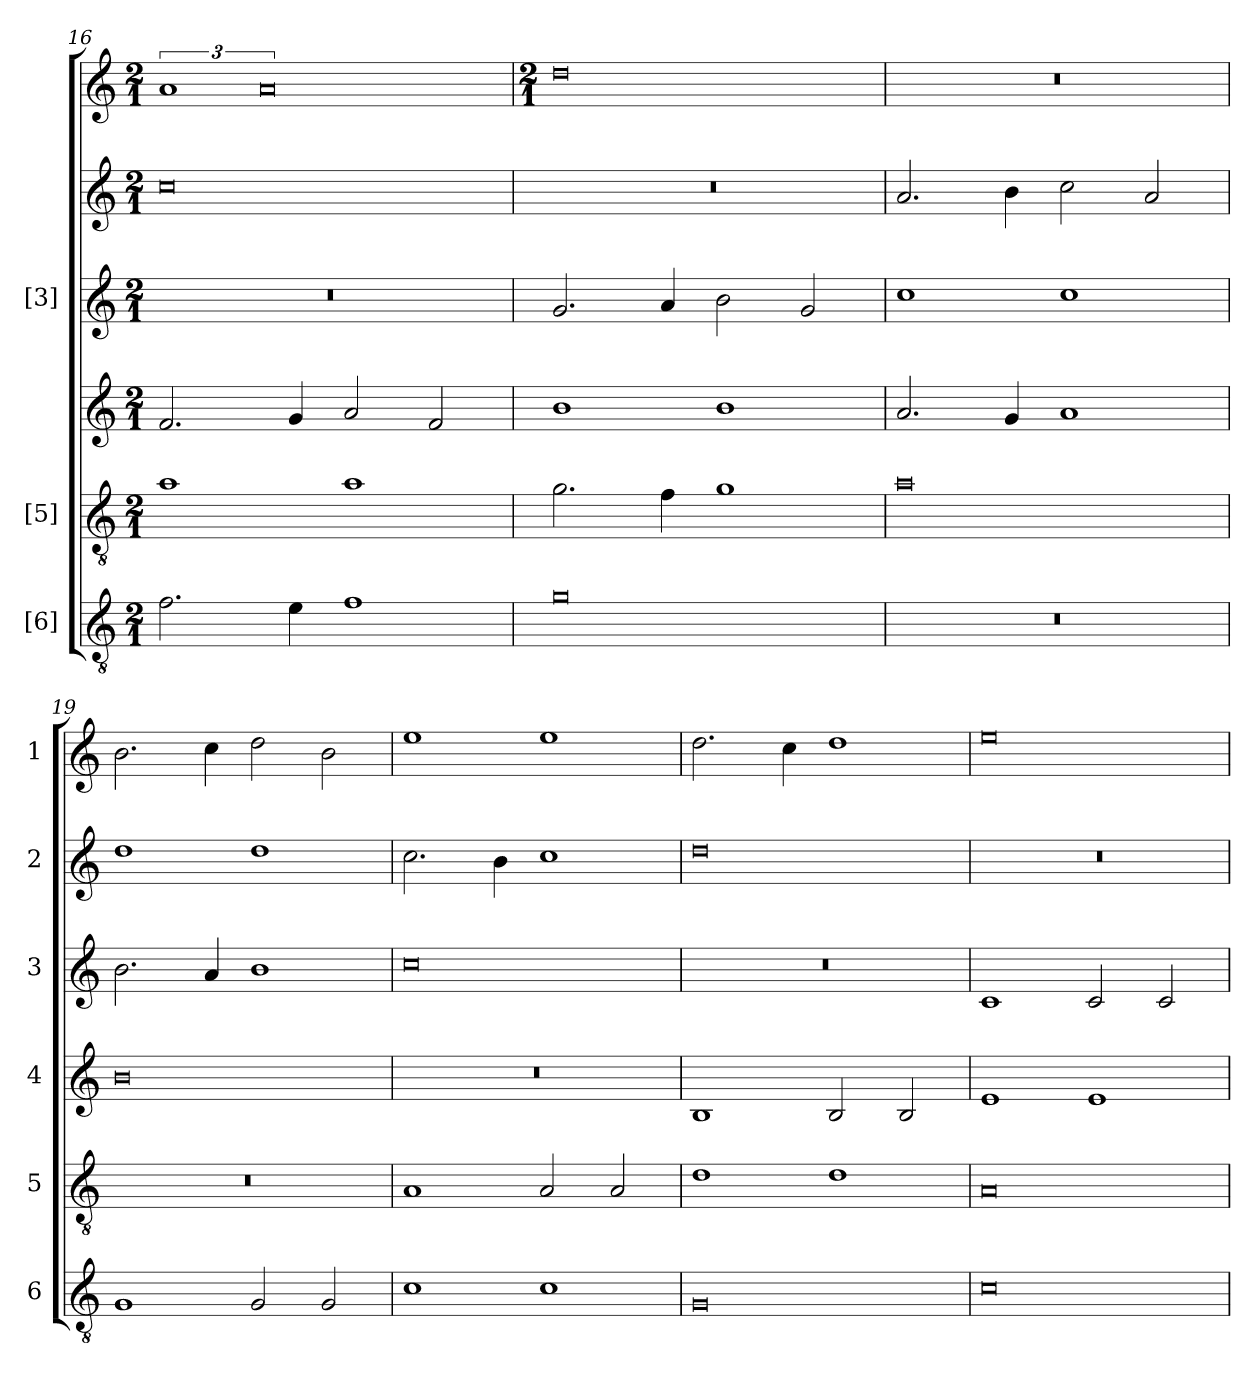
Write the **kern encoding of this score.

**kern	**kern	**kern	**kern	**kern	**kern
*part6	*part5	*part4	*part3	*part2	*part1
*staff6	*staff5	*staff4	*staff3	*staff2	*staff1
*I"[6]	*I"[5]	*I"[4]	*I"[3]	*I"[2]	*I"[1]
*I'6	*I'5	*I'4	*I'3	*I'2	*I'1
*clefGv2	*clefGv2	*clefG2	*clefG2	*clefG2	*clefG2
*k[]	*k[]	*k[]	*k[]	*k[]	*k[]
*C:	*C:	*C:	*C:	*C:	*C:
*M2/1	*M2/1	*M2/1	*M2/1	*M2/1	*M2/1
=16	=16	=16	=16	=16	=16
2.f	1a	2.f	0r	0cc	3%2a
.	.	.	.	.	3%4a
4e	.	4g	.	.	.
1f	1a	2a	.	.	.
.	.	2f	.	.	.
=17	=17	=17	=17	=17	=17
*	*	*	*	*	*M2/1
0g	2.g	1b	2.g	0r	0dd
.	4f	.	4a	.	.
.	1g	1b	2b	.	.
.	.	.	2g	.	.
=18	=18	=18	=18	=18	=18
0r	0a	2.a	1cc	2.a	0r
.	.	4g	.	4b	.
.	.	1a	1cc	2cc	.
.	.	.	.	2a	.
=19	=19	=19	=19	=19	=19
1G	0r	0b	2.b	1dd	2.b
.	.	.	4a	.	4cc
2G	.	.	1b	1dd	2dd
2G	.	.	.	.	2b
=20	=20	=20	=20	=20	=20
1c	1A	0r	0cc	2.cc	1ee
.	.	.	.	4b	.
1c	2A	.	.	1cc	1ee
.	2A	.	.	.	.
=21	=21	=21	=21	=21	=21
0G	1d	1B	0r	0dd	2.dd
.	.	.	.	.	4cc
.	1d	2B	.	.	1dd
.	.	2B	.	.	.
=22	=22	=22	=22	=22	=22
0c	0A	1e	1c	0r	0ee
.	.	1e	2c	.	.
.	.	.	2c	.	.
=	=	=	=	=	=
*-	*-	*-	*-	*-	*-
